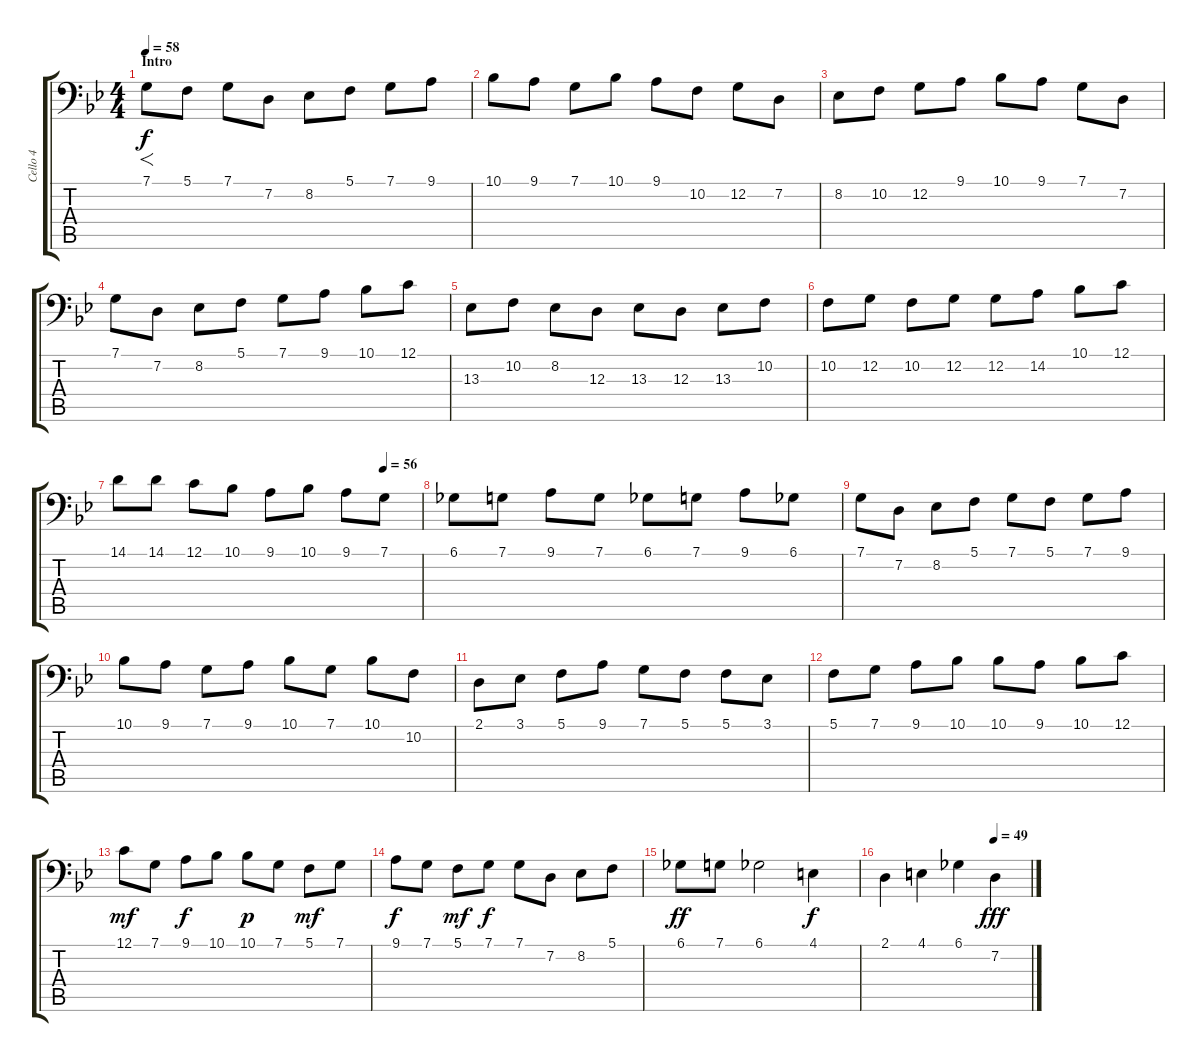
\track ("Cello 4" "Cello 4") {instrument cello}
\staff {score tabs}
\tuning (C3 G2 D2 A1 E1 B0) {hide}
\ts (4 4)
\section ("" "Intro")
\tempo 58
\clef f4
\ks bb
7.1.8{f dy f instrument cello} 5.1.8 7.1.8 7.2.8 8.2.8 5.1.8 7.1.8 9.1.8 |
10.1.8 9.1.8 7.1.8 10.1.8 9.1.8 10.2.8 12.2.8 7.2.8 |
8.2.8 10.2.8 12.2.8 9.1.8 10.1.8 9.1.8 7.1.8 7.2.8 |
7.1.8 7.2.8 8.2.8 5.1.8 7.1.8 9.1.8 10.1.8 12.1.8 |
13.3.8 10.2.8 8.2.8 12.3.8 13.3.8 12.3.8 13.3.8 10.2.8 |
10.2.8 12.2.8 10.2.8 12.2.8 12.2.8 14.2.8 10.1.8 12.1.8 |
\tempo (56 0.875)
14.1.8 14.1.8 12.1.8 10.1.8 9.1.8 10.1.8 9.1.8 7.1.8 |
6.1.8 7.1.8 9.1.8 7.1.8 6.1.8 7.1.8 9.1.8 6.1.8 |
7.1.8 7.2.8 8.2.8 5.1.8 7.1.8 5.1.8 7.1.8 9.1.8 |
10.1.8 9.1.8 7.1.8 9.1.8 10.1.8 7.1.8 10.1.8 10.2.8 |
2.1.8 3.1.8 5.1.8 9.1.8 7.1.8 5.1.8 5.1.8 3.1.8 |
5.1.8 7.1.8 9.1.8 10.1.8 10.1.8 9.1.8 10.1.8 12.1.8 |
12.1.8{dy mf} 7.1.8 9.1.8{dy f} 10.1.8 10.1.8{dy p} 7.1.8 5.1.8{dy mf} 7.1.8 |
9.1.8{dy f} 7.1.8 5.1.8{dy mf} 7.1.8{dy f} 7.1.8 7.2.8 8.2.8 5.1.8 |
6.1.8{dy ff} 7.1.8 6.1.2 4.1.4{dy f} |
\tempo (49 0.75)
2.1.4 4.1.4 6.1.4 7.2.4{dy fff}
